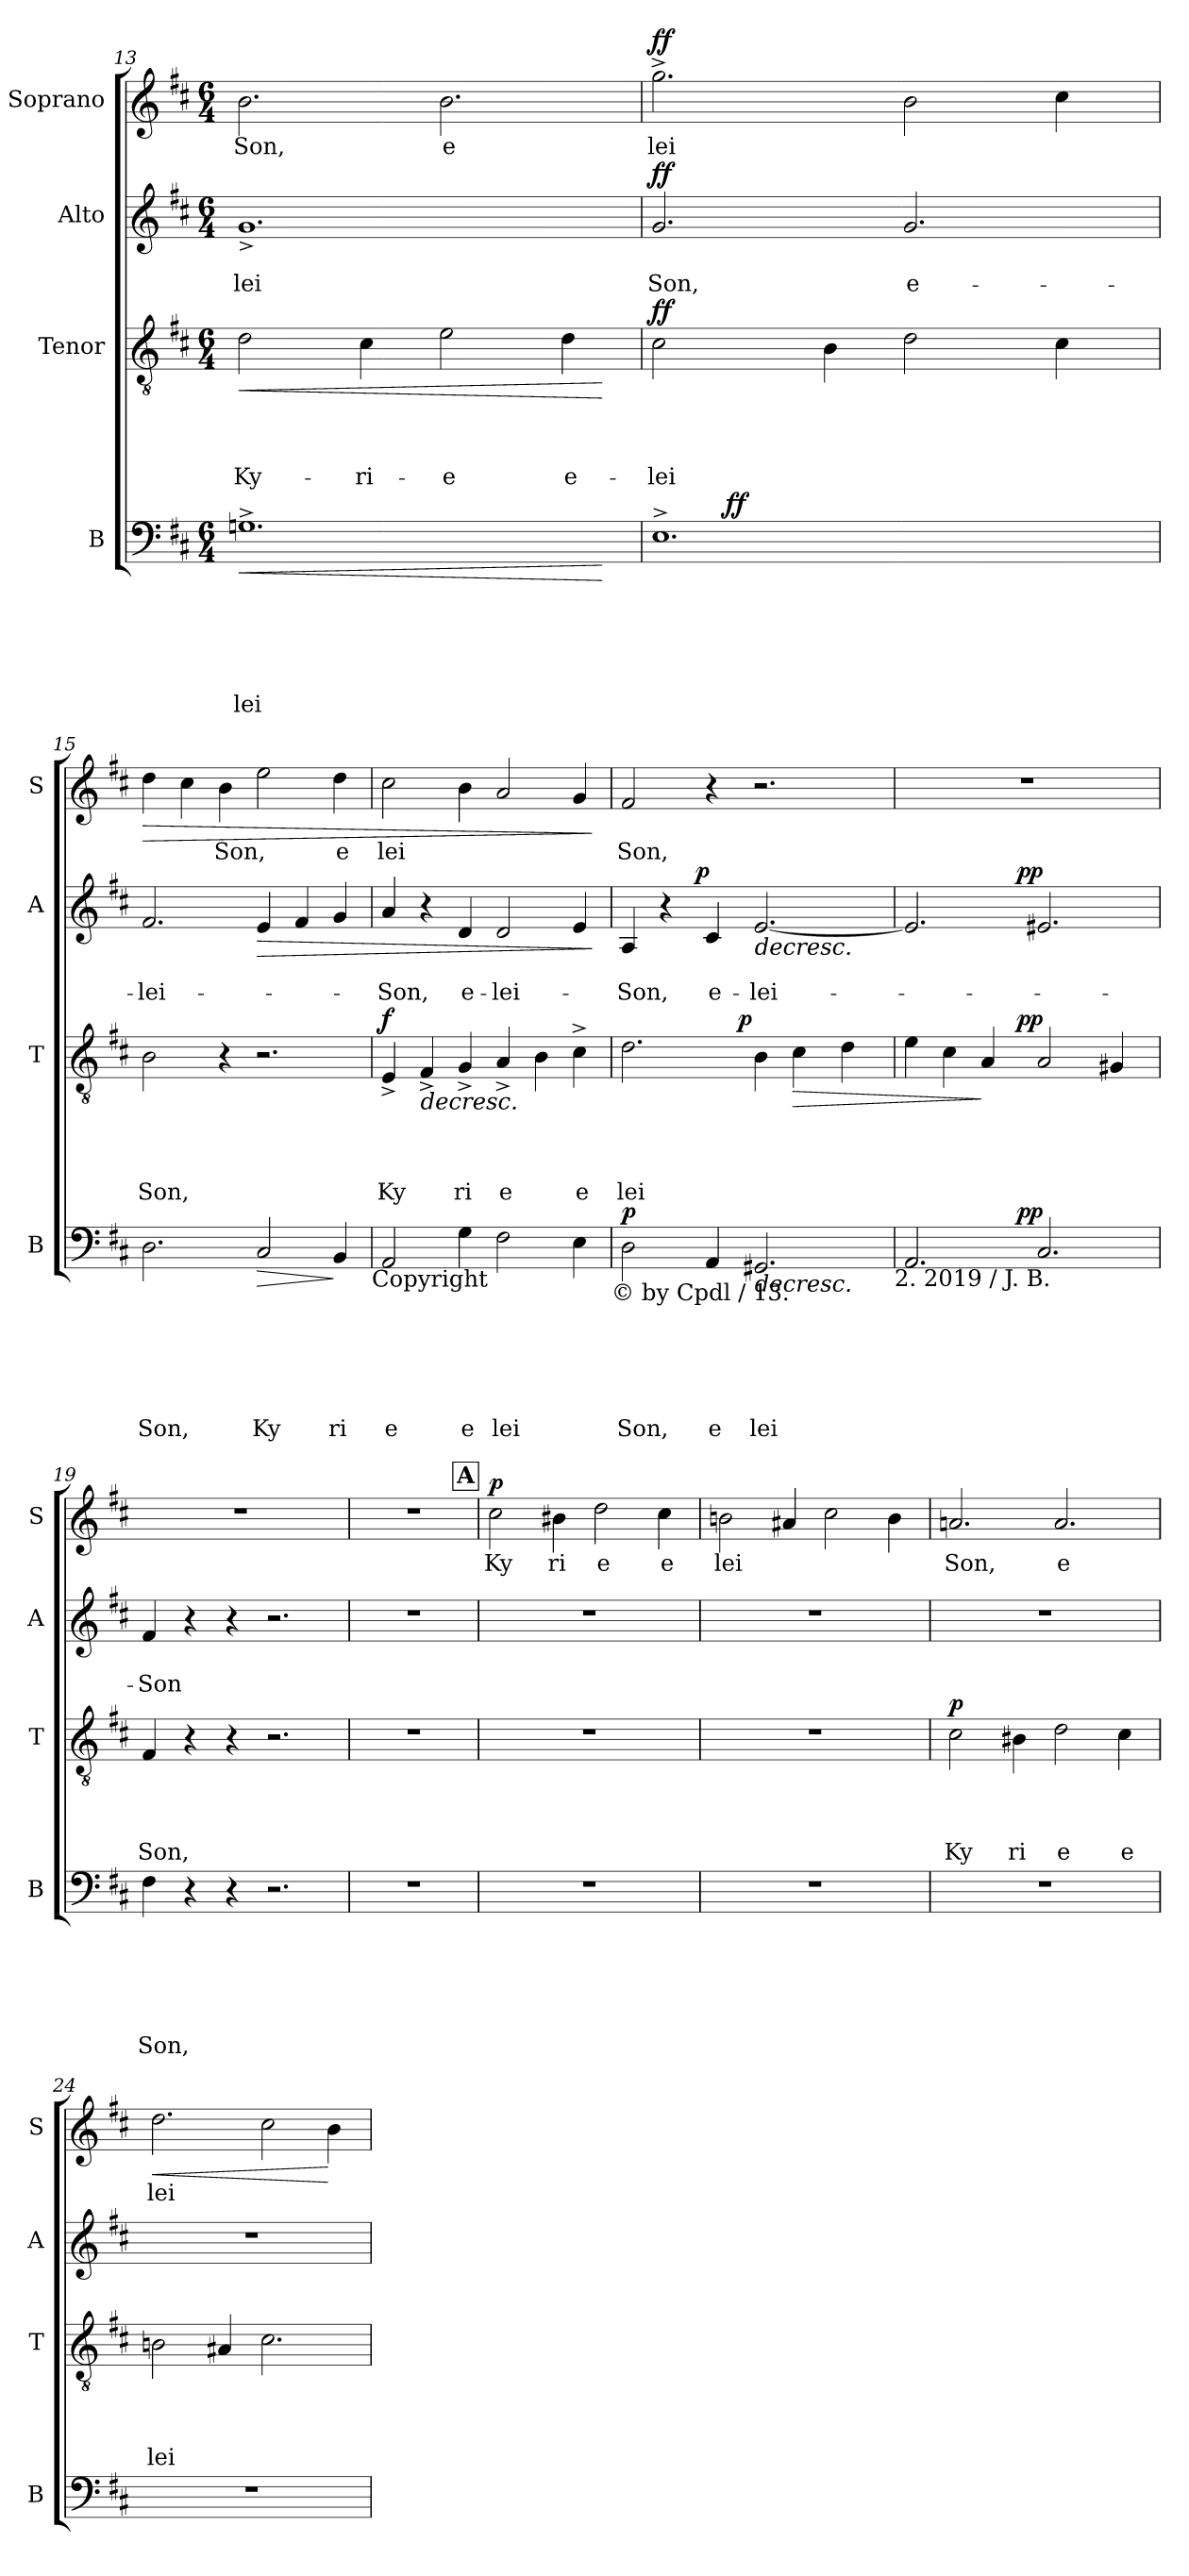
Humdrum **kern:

**kern	**text	**text	**text	**text	**text	**text	**dynam	**kern	**text	**text	**text	**text	**dynam	**kern	**text	**text	**dynam	**kern	**text	**dynam
*part4	*part4	*part4	*part4	*part4	*part4	*part4	*part4	*part3	*part3	*part3	*part3	*part3	*part3	*part2	*part2	*part2	*part2	*part1	*part1	*part1
*staff4	*staff4	*staff4	*staff4	*staff4	*staff4	*staff4	*staff4	*staff3	*staff3	*staff3	*staff3	*staff3	*staff3	*staff2	*staff2	*staff2	*staff2	*staff1	*staff1	*staff1
*I"B	*	*	*	*	*	*	*	*I"Tenor	*	*	*	*	*	*I"Alto	*	*	*	*I"Soprano	*	*
*I'B	*	*	*	*	*	*	*	*I'T	*	*	*	*	*	*I'A	*	*	*	*I'S	*	*
*clefF4	*	*	*	*	*	*	*	*clefGv2	*	*	*	*	*	*clefG2	*	*	*	*clefG2	*	*
*k[f#c#]	*	*	*	*	*	*	*	*k[f#c#]	*	*	*	*	*	*k[f#c#]	*	*	*	*k[f#c#]	*	*
*D:	*	*	*	*	*	*	*	*D:	*	*	*	*	*	*D:	*	*	*	*D:	*	*
*M6/4	*	*	*	*	*	*	*	*M6/4	*	*	*	*	*	*M6/4	*	*	*	*M6/4	*	*
=13	=13	=13	=13	=13	=13	=13	=13	=13	=13	=13	=13	=13	=13	=13	=13	=13	=13	=13	=13	=13
!	!	!	!	!	!	!LO:LY:b	!LO:HP:b	!	!	!	!	!LO:LY:b	!LO:HP:b	!	!	!LO:LY:b	!	!	!LO:LY:b	!
1.Gn^>	.	.	.	.	.	lei	<	2d\	.	.	.	Ky-	<	1.g^<	.	lei	.	2.b\	Son,	.
!	!	!	!	!	!	!	!	!	!	!	!	!LO:LY:b	!	!	!	!	!	!	!	!
.	.	.	.	.	.	.	.	4c#\	.	.	.	-ri-	.	.	.	.	.	.	.	.
!	!	!	!	!	!	!	!	!	!	!	!	!LO:LY:b	!	!	!	!	!	!	!LO:LY:b	!
.	.	.	.	.	.	.	.	2e\	.	.	.	-e	.	.	.	.	.	2.b\	e	.
!	!	!	!	!	!	!	!	!	!	!	!	!LO:LY:b	!	!	!	!	!	!	!	!
.	.	.	.	.	.	.	.	4d\	.	.	.	e-	.	.	.	.	.	.	.	.
.	.	.	.	.	.	.	[	.	.	.	.	.	[	.	.	.	.	.	.	.
!!LO:LB:g=z
=14	=14	=14	=14	=14	=14	=14	=14	=14	=14	=14	=14	=14	=14	=14	=14	=14	=14	=14	=14	=14
!	!	!	!	!	!	!	!	!	!	!	!	!LO:LY:b	!LO:DY:a	!	!	!LO:LY:b	!LO:DY:a	!	!LO:LY:b	!LO:DY:a
*^	*	*	*	*	*	*	*	*	*	*	*	*	*	*	*	*	*	*	*	*
1.E^>	8ryy	.	.	.	.	.	.	.	2c#\	.	.	.	-lei	ff	2.g/	.	Son,	ff	2.gg^>\	lei	ff
.	32ryy	.	.	.	.	.	.	.	.	.	.	.	.	.	.	.	.	.	.	.	.
!	!	!	!	!	!	!	!	!LO:DY:a	!	!	!	!	!	!	!	!	!	!	!	!	!
.	1ryy	.	.	.	.	.	.	ff	.	.	.	.	.	.	.	.	.	.	.	.	.
.	.	.	.	.	.	.	.	.	4B\	.	.	.	.	.	.	.	.	.	.	.	.
!	!	!	!	!	!	!	!	!	!	!	!	!	!	!	!	!	!LO:LY:b	!	!	!	!
.	.	.	.	.	.	.	.	.	2d\	.	.	.	.	.	2.g/	.	e-	.	2b\	.	.
.	4ryy	.	.	.	.	.	.	.	.	.	.	.	.	.	.	.	.	.	.	.	.
.	.	.	.	.	.	.	.	.	4c#\	.	.	.	.	.	.	.	.	.	4cc#\	.	.
.	16.ryy	.	.	.	.	.	.	.	.	.	.	.	.	.	.	.	.	.	.	.	.
=15	=15	=15	=15	=15	=15	=15	=15	=15	=15	=15	=15	=15	=15	=15	=15	=15	=15	=15	=15	=15	=15
!	!	!	!	!	!	!	!LO:LY:b	!	!	!	!	!	!LO:LY:b	!	!	!	!LO:LY:b	!	!	!	!LO:HP:b
*v	*v	*	*	*	*	*	*	*	*	*	*	*	*	*	*	*	*	*	*	*	*
2.D\	.	.	.	.	.	Son,	.	2B\	.	.	.	Son,	.	2.f#/	.	-lei-	.	4dd\	.	>
.	.	.	.	.	.	.	.	.	.	.	.	.	.	.	.	.	.	4cc#\	.	.
!	!	!	!	!	!	!	!	!	!	!	!	!	!	!	!	!	!	!	!LO:LY:b	!
.	.	.	.	.	.	.	.	4r	.	.	.	.	.	.	.	.	.	4b\	Son,	.
!	!	!	!	!	!	!LO:LY:b	!LO:HP:b	!	!	!	!	!	!	!	!	!	!LO:HP:b	!	!	!
2C#/	.	.	.	.	.	Ky	>	2.r	.	.	.	.	.	4e/	.	.	>	2ee\	.	.
.	.	.	.	.	.	.	.	.	.	.	.	.	.	4f#/	.	.	.	.	.	.
!	!	!	!	!	!	!LO:LY:b	!	!	!	!	!	!	!	!	!	!	!	!	!LO:LY:b	!
4BB/	.	.	.	.	.	ri	]	.	.	.	.	.	.	4g/	.	.	.	4dd\	e	.
!LO:TX:b:t=Copyright	!	!	!	!	!	!	!	!	!	!	!	!	!	!	!	!	!	!	!	!
=16	=16	=16	=16	=16	=16	=16	=16	=16	=16	=16	=16	=16	=16	=16	=16	=16	=16	=16	=16	=16
!	!	!	!	!	!	!LO:LY:b	!	!	!	!	!	!LO:LY:b	!LO:DY:a	!	!	!LO:LY:b	!	!	!LO:LY:b	!
2AA/	.	.	.	.	.	e	.	4E^</	.	.	.	Ky	f	4a/	.	-Son,	.	2cc#\	lei	.
!	!	!	!	!	!	!	!	!	!	!	!	!	!LO:HP:b	!	!	!	!	!	!	!
.	.	.	.	.	.	.	.	4F#^</	.	.	.	.	>	4r	.	.	.	.	.	.
!	!	!	!	!	!	!LO:LY:b	!	!	!	!	!	!LO:LY:b	!	!	!	!LO:LY:b	!	!	!	!
4G\	.	.	.	.	.	e	.	4G^</	.	.	.	ri	.	4d/	.	e-	.	4b\	.	.
!	!	!	!	!	!	!LO:LY:b	!	!	!	!	!	!LO:LY:b:rj	!	!	!	!LO:LY:b	!	!	!	!
2F#\	.	.	.	.	.	lei	.	4A^</	.	.	.	e	.	2d/	.	-lei-	.	2a/	.	.
.	.	.	.	.	.	.	.	4B\	.	.	.	.	.	.	.	.	.	.	.	.
!	!	!	!	!	!	!	!	!	!	!	!	!LO:LY:b	!	!	!	!	!	!	!	!
4E\	.	.	.	.	.	.	.	4c#^>\	.	.	.	e	.	4e/	.	.	.	4g/	.	.
.	.	.	.	.	.	.	.	.	.	.	.	.	.	.	.	.	]	.	.	]
!LO:TX:b:t=© by Cpdl / 13.	!	!	!	!	!	!	!	!	!	!	!	!	!	!	!	!	!	!	!	!
=17	=17	=17	=17	=17	=17	=17	=17	=17	=17	=17	=17	=17	=17	=17	=17	=17	=17	=17	=17	=17
!	!	!	!	!	!	!LO:LY:b	!LO:DY:a	!	!	!	!	!LO:LY:b	!	!	!	!LO:LY:b	!	!	!LO:LY:b	!
*	*	*	*	*	*	*	*	*^	*	*	*	*	*	*^	*	*	*	*	*	*
2D\	.	.	.	.	.	Son,	p	2.d\	2ryy	.	.	.	lei	.	4A/	4...ryy	.	-Son,	.	2f#/	Son,	.
.	.	.	.	.	.	.	.	.	.	.	.	.	.	.	4r	.	.	.	.	.	.	.
!	!	!	!	!	!	!	!	!	!	!	!	!	!	!	!	!	!	!	!LO:DY:a	!	!	!
.	.	.	.	.	.	.	.	.	.	.	.	.	.	.	.	1ryy	.	.	p	.	.	.
!	!	!	!	!	!	!LO:LY:b	!	!	!	!	!	!	!	!	!	!	!	!LO:LY:b	!	!	!	!
4AA/	.	.	.	.	.	e	.	.	8.ryy	.	.	.	.	.	4c#/	.	.	e-	.	4r	.	.
!	!	!	!	!	!	!	!	!	!	!	!	!	!	!LO:DY:a	!	!	!	!	!	!	!	!
.	.	.	.	.	.	.	.	.	2ryy	.	.	.	.	p	.	.	.	.	.	.	.	.
!	!	!	!	!	!	!LO:LY:b	!LO:HP:b	!	!	!	!	!	!	!	!	!	!	!LO:LY:b	!LO:HP:b	!	!	!
2.GG#X/	.	.	.	.	.	lei	>	4B\	.	.	.	.	.	]	[<2.e/	.	.	-lei-	>	2.r	.	.
!	!	!	!	!	!	!	!	!	!	!	!	!	!	!LO:HP:b	!	!	!	!	!	!	!	!
.	.	.	.	.	.	.	.	4c#\	.	.	.	.	.	>	.	.	.	.	.	.	.	.
.	.	.	.	.	.	.	.	.	4ryy	.	.	.	.	.	.	.	.	.	.	.	.	.
.	.	.	.	.	.	.	.	4d\	.	.	.	.	.	.	.	.	.	.	.	.	.	.
.	.	.	.	.	.	.	.	.	16ryy	.	.	.	.	.	.	.	.	.	.	.	.	.
.	.	.	.	.	.	.	.	.	.	.	.	.	.	.	.	32ryy	.	.	.	.	.	.
!LO:TX:b:t=2. 2019 / J. B.	!	!	!	!	!	!	!	!	!	!	!	!	!	!	!	!	!	!	!	!	!	!
=18	=18	=18	=18	=18	=18	=18	=18	=18	=18	=18	=18	=18	=18	=18	=18	=18	=18	=18	=18	=18	=18	=18
!	!	!	!	!	!	!	!	!	!	!	!	!	!	!	!	!	!	!	!	!LO:N:vis=1	!	!
*^	*	*	*	*	*	*	*	*	*	*	*	*	*	*	*	*	*	*	*	*	*	*
2.AA/	2ryy	.	.	.	.	.	.	.	4e\	2ryy	.	.	.	.	.	2.e/]	2ryy	.	.	.	1.r	.	.
.	.	.	.	.	.	.	.	.	4c#\	.	.	.	.	.	.	.	.	.	.	.	.	.	.
.	8ryy	.	.	.	.	.	.	.	4A/	8ryy	.	.	.	.	]	.	8ryy	.	.	.	.	.	.
.	32ryy	.	.	.	.	.	.	.	.	32ryy	.	.	.	.	.	.	32ryy	.	.	.	.	.	.
!	!	!	!	!	!	!	!	!LO:DY:a	!	!	!	!	!	!	!LO:DY:a	!	!	!	!	!LO:DY:a	!	!	!
.	2ryy	.	.	.	.	.	.	pp	.	2ryy	.	.	.	.	pp	.	2ryy	.	.	pp	.	.	.
2.C#/	.	.	.	.	.	.	.	]	2A/	.	.	.	.	.	.	2.e#X/	.	.	.	]	.	.	.
.	4ryy	.	.	.	.	.	.	.	.	4ryy	.	.	.	.	.	.	4ryy	.	.	.	.	.	.
.	.	.	.	.	.	.	.	.	4G#X/	.	.	.	.	.	.	.	.	.	.	.	.	.	.
.	16.ryy	.	.	.	.	.	.	.	.	16.ryy	.	.	.	.	.	.	16.ryy	.	.	.	.	.	.
=19	=19	=19	=19	=19	=19	=19	=19	=19	=19	=19	=19	=19	=19	=19	=19	=19	=19	=19	=19	=19	=19	=19	=19
!	!	!	!	!	!	!	!LO:LY:b	!	!	!	!	!	!	!LO:LY:b	!	!	!	!	!LO:LY:b	!	!LO:N:vis=1	!	!
*v	*v	*	*	*	*	*	*	*	*	*	*	*	*	*	*	*v	*v	*	*	*	*	*	*
*	*	*	*	*	*	*	*	*v	*v	*	*	*	*	*	*	*	*	*	*	*	*
4F#\	.	.	.	.	.	Son,	.	4F#/	.	.	.	Son,	.	4f#/	.	-Son	.	1.r	.	.
4r	.	.	.	.	.	.	.	4r	.	.	.	.	.	4r	.	.	.	.	.	.
4r	.	.	.	.	.	.	.	4r	.	.	.	.	.	4r	.	.	.	.	.	.
2.r	.	.	.	.	.	.	.	2.r	.	.	.	.	.	2.r	.	.	.	.	.	.
!!LO:PB:g=z
!!LO:REH:place=s1:a:fs=12:t=A:qo=5.375
=20	=20	=20	=20	=20	=20	=20	=20	=20	=20	=20	=20	=20	=20	=20	=20	=20	=20	=20	=20	=20
!	!	!	!	!	!	!	!	!LO:N:vis=1	!	!	!	!	!	!LO:N:vis=1	!	!	!	!LO:N:vis=1	!	!
1.r	.	.	.	.	.	.	.	1.r	.	.	.	.	.	1.r	.	.	.	1.r	.	.
=21	=21	=21	=21	=21	=21	=21	=21	=21	=21	=21	=21	=21	=21	=21	=21	=21	=21	=21	=21	=21
!	!	!	!	!	!	!	!	!LO:N:vis=1	!	!	!	!	!	!LO:N:vis=1	!	!	!	!	!LO:LY:b	!LO:DY:a
1.r	.	.	.	.	.	.	.	1.r	.	.	.	.	.	1.r	.	.	.	2cc#\	Ky	p
!	!	!	!	!	!	!	!	!	!	!	!	!	!	!	!	!	!	!	!LO:LY:b	!
.	.	.	.	.	.	.	.	.	.	.	.	.	.	.	.	.	.	4b#X\	ri	.
!	!	!	!	!	!	!	!	!	!	!	!	!	!	!	!	!	!	!	!LO:LY:b	!
.	.	.	.	.	.	.	.	.	.	.	.	.	.	.	.	.	.	2dd\	e	.
!	!	!	!	!	!	!	!	!	!	!	!	!	!	!	!	!	!	!	!LO:LY:b	!
.	.	.	.	.	.	.	.	.	.	.	.	.	.	.	.	.	.	4cc#\	e	.
=22	=22	=22	=22	=22	=22	=22	=22	=22	=22	=22	=22	=22	=22	=22	=22	=22	=22	=22	=22	=22
!	!	!	!	!	!	!	!	!LO:N:vis=1	!	!	!	!	!	!LO:N:vis=1	!	!	!	!	!LO:LY:b	!
1.r	.	.	.	.	.	.	.	1.r	.	.	.	.	.	1.r	.	.	.	2bn\	lei	.
.	.	.	.	.	.	.	.	.	.	.	.	.	.	.	.	.	.	4a#X/	.	.
.	.	.	.	.	.	.	.	.	.	.	.	.	.	.	.	.	.	2cc#\	.	.
.	.	.	.	.	.	.	.	.	.	.	.	.	.	.	.	.	.	4b\	.	.
=23	=23	=23	=23	=23	=23	=23	=23	=23	=23	=23	=23	=23	=23	=23	=23	=23	=23	=23	=23	=23
!	!	!	!	!	!	!	!	!	!	!	!	!LO:LY:b	!LO:DY:a	!LO:N:vis=1	!	!	!	!	!LO:LY:b	!
1.r	.	.	.	.	.	.	.	2c#\	.	.	.	Ky	p	1.r	.	.	.	2.an/	Son,	.
!	!	!	!	!	!	!	!	!	!	!	!	!LO:LY:b	!	!	!	!	!	!	!	!
.	.	.	.	.	.	.	.	4B#X\	.	.	.	ri	.	.	.	.	.	.	.	.
!	!	!	!	!	!	!	!	!	!	!	!	!LO:LY:b	!	!	!	!	!	!	!LO:LY:b	!
.	.	.	.	.	.	.	.	2d\	.	.	.	e	.	.	.	.	.	2.a/	e	.
!	!	!	!	!	!	!	!	!	!	!	!	!LO:LY:b	!	!	!	!	!	!	!	!
.	.	.	.	.	.	.	.	4c#\	.	.	.	e	.	.	.	.	.	.	.	.
=24	=24	=24	=24	=24	=24	=24	=24	=24	=24	=24	=24	=24	=24	=24	=24	=24	=24	=24	=24	=24
!	!	!	!	!	!	!	!	!	!	!	!	!LO:LY:b	!	!LO:N:vis=1	!	!	!	!	!LO:LY:b	!LO:HP:b
1.r	.	.	.	.	.	.	.	2Bn\	.	.	.	lei	.	1.r	.	.	.	2.dd\	lei	<
.	.	.	.	.	.	.	.	4A#X/	.	.	.	.	.	.	.	.	.	.	.	.
.	.	.	.	.	.	.	.	2.c#\	.	.	.	.	.	.	.	.	.	2cc#\	.	.
.	.	.	.	.	.	.	.	.	.	.	.	.	.	.	.	.	.	4b\	.	[
=	=	=	=	=	=	=	=	=	=	=	=	=	=	=	=	=	=	=	=	=
*-	*-	*-	*-	*-	*-	*-	*-	*-	*-	*-	*-	*-	*-	*-	*-	*-	*-	*-	*-	*-
